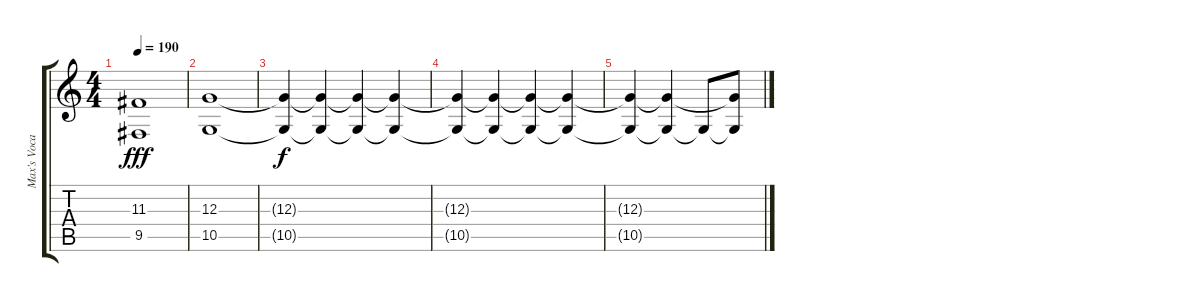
\track ("Max's Vocals" "Max's Voca") {instrument choiraahs}
\staff {score tabs}
\tuning (E4 B3 G3 D3 A2 E2) {hide}
\ts (4 4)
\tempo 190
\clef g2
\ks c
(11.3 9.5).1{dy fff} |
(12.3 10.5).1 |
(12.3{t} 10.5{t}).4{dy f} (12.3{t} 10.5{t}).4 (12.3{t} 10.5{t}).4 (12.3{t} 10.5{t}).4 |
(12.3{t} 10.5{t}).4 (12.3{t} 10.5{t}).4 (12.3{t} 10.5{t}).4 (12.3{t} 10.5{t}).4 |
(12.3{t} 10.5{t}).4 (12.3{t} 10.5{t}).4 10.5{t}.8 (12.3{t} 10.5{t}).8
